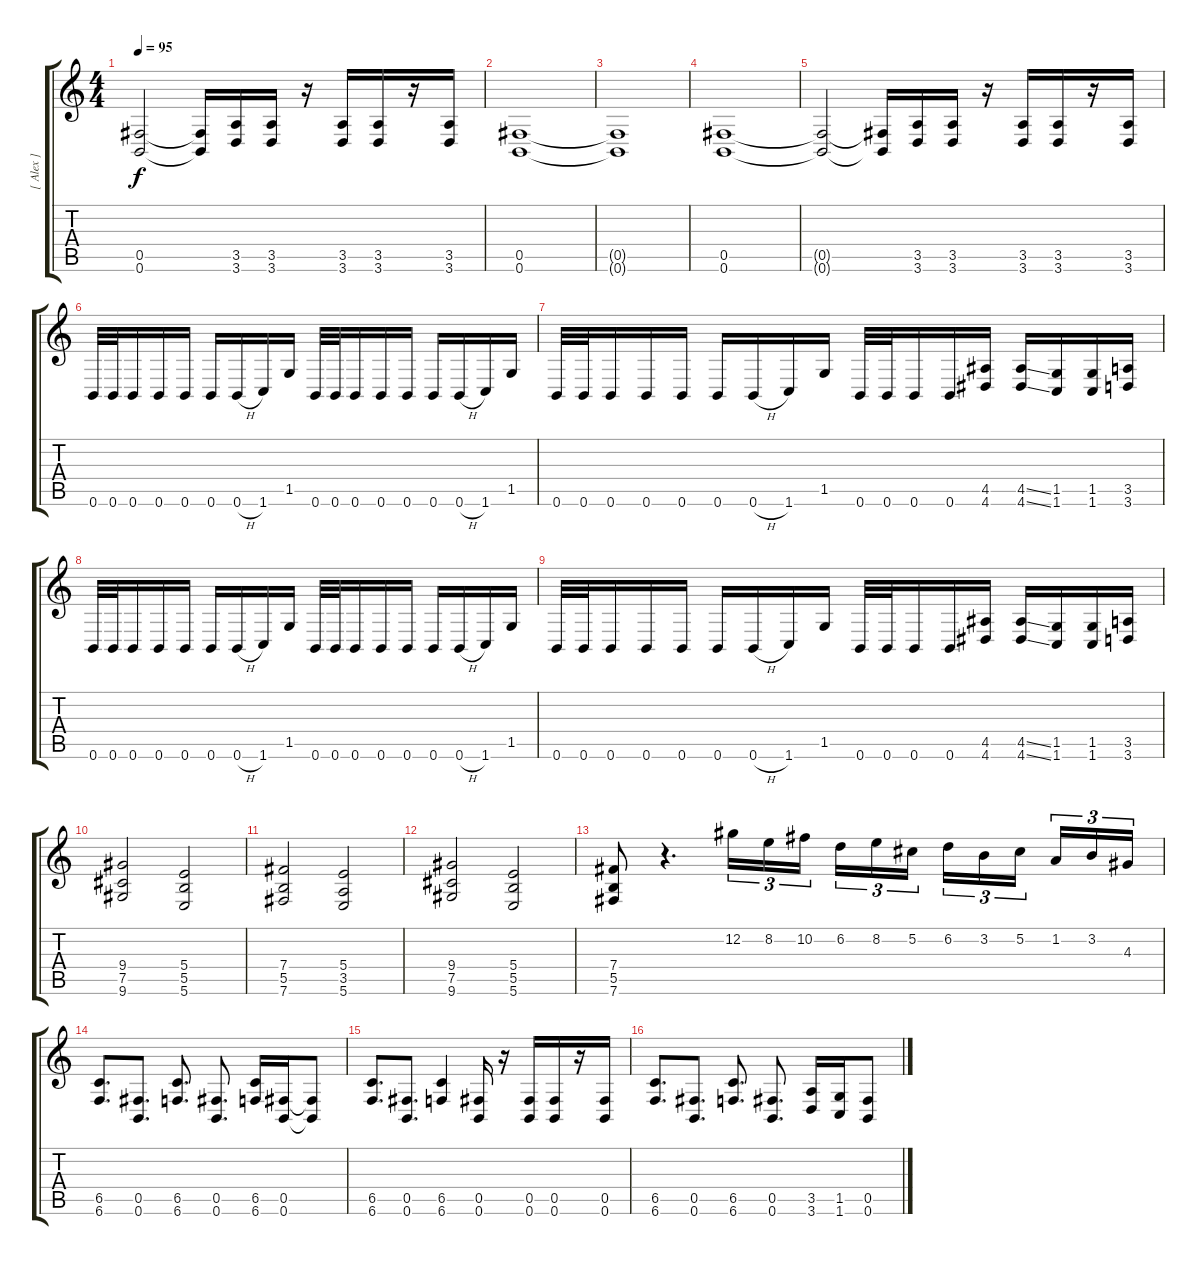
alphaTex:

\track ("[ Alex ]" "[ Alex ]") {instrument overdrivenguitar}
\staff {score tabs}
\tuning (Db4 Ab3 E3 B2 Gb2 B1) {hide}
\ts (4 4)
\tempo 95
\clef g2
\ks c
(0.5{t} 0.6{t}).2{dy f} (0.5{t} 0.6{t}).16 (3.5 3.6).16 (3.5 3.6).16 r.16 (3.5 3.6).16 (3.5 3.6).16 r.16 (3.5 3.6).16 |
(0.5 0.6).1 |
(0.5{t} 0.6{t}).1 |
(0.5 0.6).1 |
(0.5{t} 0.6{t}).2 (0.5{t} 0.6{t}).16 (3.5 3.6).16 (3.5 3.6).16 r.16 (3.5 3.6).16 (3.5 3.6).16 r.16 (3.5 3.6).16 |
0.6.32 0.6.32 0.6.16 0.6.16 0.6.16 0.6.16 0.6{h}.16 1.6.16 1.5.16 0.6.32 0.6.32 0.6.16 0.6.16 0.6.16 0.6.16 0.6{h}.16 1.6.16 1.5.16 |
0.6.32 0.6.32 0.6.16 0.6.16 0.6.16 0.6.16 0.6{h}.16 1.6.16 1.5.16 0.6.32 0.6.32 0.6.16 0.6.16 (4.5 4.6).16 (4.5{ss} 4.6{ss}).16 (1.5 1.6).16 (1.5 1.6).16 (3.5 3.6).16 |
0.6.32 0.6.32 0.6.16 0.6.16 0.6.16 0.6.16 0.6{h}.16 1.6.16 1.5.16 0.6.32 0.6.32 0.6.16 0.6.16 0.6.16 0.6.16 0.6{h}.16 1.6.16 1.5.16 |
0.6.32 0.6.32 0.6.16 0.6.16 0.6.16 0.6.16 0.6{h}.16 1.6.16 1.5.16 0.6.32 0.6.32 0.6.16 0.6.16 (4.5 4.6).16 (4.5{ss} 4.6{ss}).16 (1.5 1.6).16 (1.5 1.6).16 (3.5 3.6).16 |
(9.4 7.5 9.6).2 (5.4 5.5 5.6).2 |
(7.4 5.5 7.6).2 (5.4 3.5 5.6).2 |
(9.4 7.5 9.6).2 (5.4 5.5 5.6).2 |
(7.4 5.5 7.6).8 r.4{d} 12.2.16{tu (3 2)} 8.2.16{tu (3 2)} 10.2.16{tu (3 2) beam splitsecondary} 6.2.16{tu (3 2)} 8.2.16{tu (3 2)} 5.2.16{tu (3 2)} 6.2.16{tu (3 2)} 3.2.16{tu (3 2)} 5.2.16{tu (3 2) beam splitsecondary} 1.2.16{tu (3 2)} 3.2.16{tu (3 2)} 4.3.16{tu (3 2)} |
(6.5 6.6).8{d} (0.5 0.6).8{d} (6.5 6.6).8{d} (0.5 0.6).8{d} (6.5 6.6).16 (0.5 0.6).16 (0.5{t} 0.6{t}).8 |
(6.5 6.6).8{d} (0.5 0.6).8{d} (6.5 6.6).4 (0.5 0.6).16 r.16 (0.5 0.6).16 (0.5 0.6).16 r.16 (0.5 0.6).16 |
(6.5 6.6).8{d} (0.5 0.6).8{d} (6.5 6.6).8{d} (0.5 0.6).8{d} (3.5 3.6).16 (1.5 1.6).16 (0.5 0.6).8
